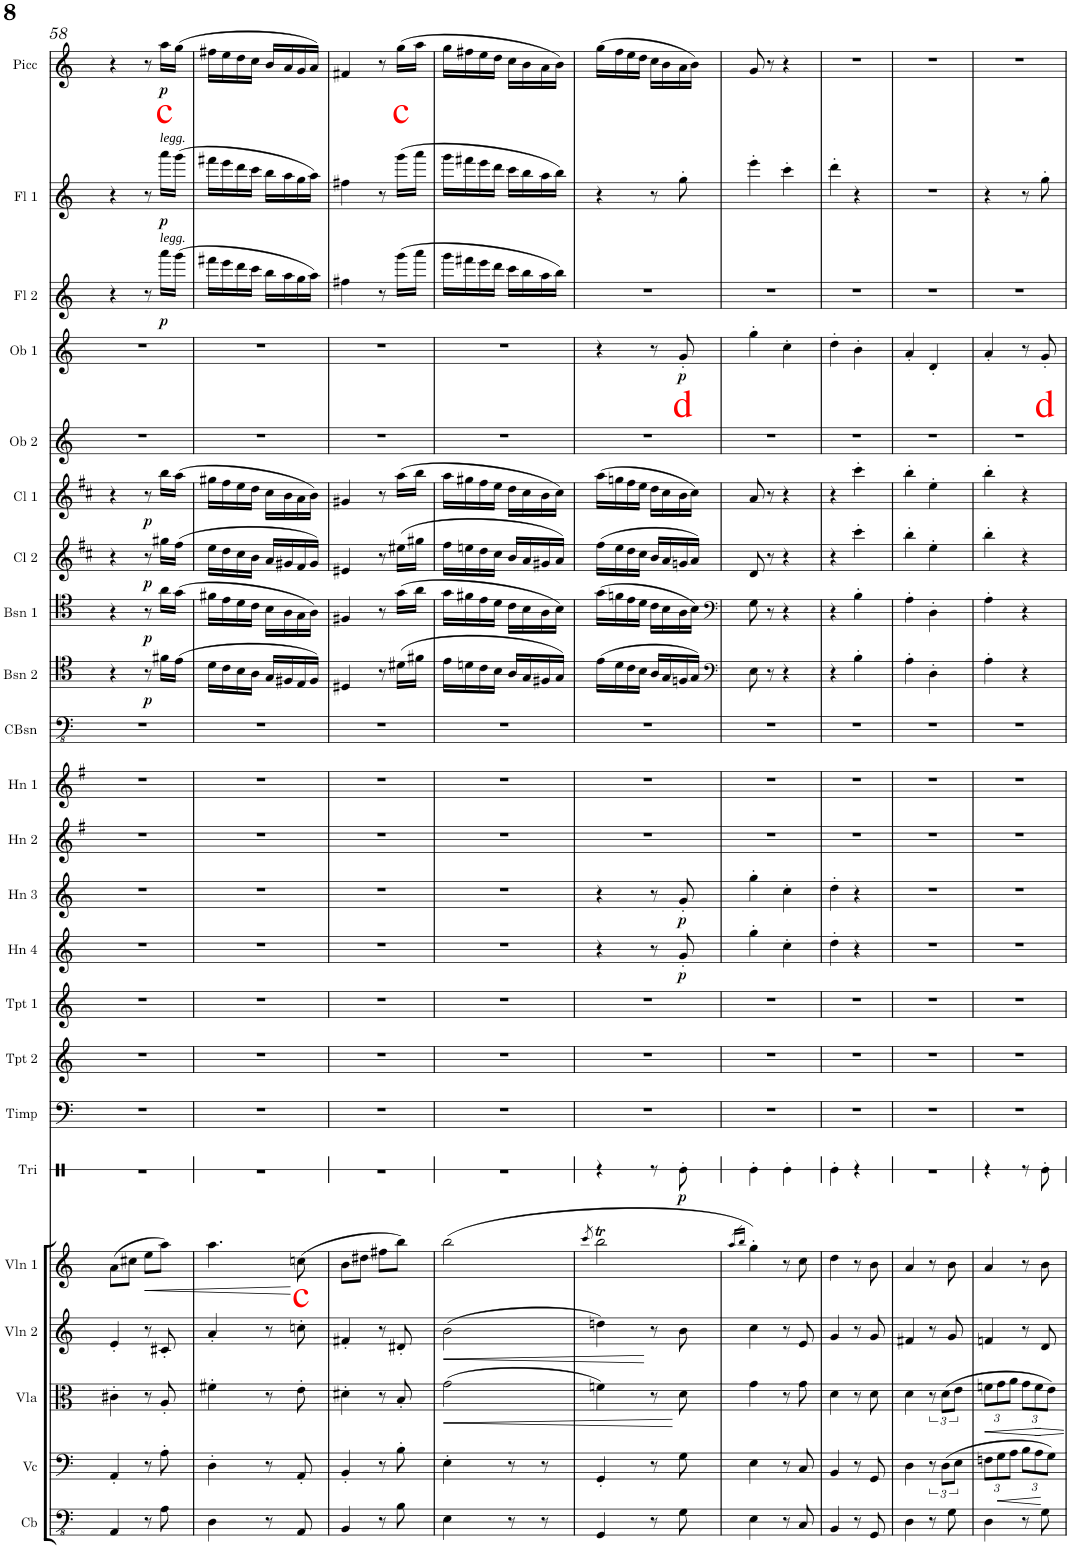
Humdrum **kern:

**kern	**kern	**dynam	**kern	**dynam	**kern	**dynam	**kern	**text	**dynam	**kern	**dynam	**kern	**kern	**kern	**kern	**dynam	**kern	**dynam	**kern	**kern	**kern	**kern	**dynam	**kern	**dynam	**kern	**dynam	**kern	**dynam	**kern	**kern	**text	**dynam	**kern	**dynam	**kern	**dynam	**kern	**text	**dynam
*part23	*part22	*part22	*part21	*part21	*part20	*part20	*part19	*part19	*part19	*part18	*part18	*part17	*part16	*part15	*part14	*part14	*part13	*part13	*part12	*part11	*part10	*part9	*part9	*part8	*part8	*part7	*part7	*part6	*part6	*part5	*part4	*part4	*part4	*part3	*part3	*part2	*part2	*part1	*part1	*part1
*staff23	*staff22	*staff22	*staff21	*staff21	*staff20	*staff20	*staff19	*staff19	*staff19	*staff18	*staff18	*staff17	*staff16	*staff15	*staff14	*staff14	*staff13	*staff13	*staff12	*staff11	*staff10	*staff9	*staff9	*staff8	*staff8	*staff7	*staff7	*staff6	*staff6	*staff5	*staff4	*staff4	*staff4	*staff3	*staff3	*staff2	*staff2	*staff1	*staff1	*staff1
*I"Contrabass	*I"Violoncello	*	*I"Viola	*	*I"Violin 2	*	*I"Violin 1	*	*	*I"Triangle	*	*I"Timpani	*I"C Trumpet 2	*I"C Trumpet 1	*I"C Horn 4	*	*I"C Horn 3	*	*I"F Horn 2	*I"F Horn 1	*I"Contrabassoon	*I"Bassoon 2	*	*I"Bassoon 1	*	*I"Bb Clarinet 2	*	*I"Bb Clarinet 1	*	*I"Oboe 2	*I"Oboe 1	*	*	*I"Flute 2	*	*I"Flute 1	*	*I"Piccolo	*	*
*I'Cb	*I'Vc	*	*I'Vla	*	*I'Vln 2	*	*I'Vln 1	*	*	*I'Tri	*	*I'Timp	*I'Tpt 2	*I'Tpt 1	*I'Hn 4	*	*I'Hn 3	*	*I'Hn 2	*I'Hn 1	*I'CBsn	*I'Bsn 2	*	*I'Bsn 1	*	*I'Cl 2	*	*I'Cl 1	*	*I'Ob 2	*I'Ob 1	*	*	*I'Fl 2	*	*I'Fl 1	*	*I'Picc	*	*
!!LO:PB:g=z
*clefFv4	*clefF4	*	*clefC3	*	*clefG2	*	*clefG2	*	*	*clefX	*	*clefF4	*clefG2	*clefG2	*clefG2	*	*clefG2	*	*clefG2	*clefG2	*clefFv4	*clefC4	*	*clefC4	*	*clefG2	*	*clefG2	*	*clefG2	*clefG2	*	*	*clefG2	*	*clefG2	*	*clefG2	*	*
*	*	*	*	*	*	*	*	*	*	*	*	*	*Trd1c2	*Trd1c2	*Trd7c12	*	*Trd7c12	*	*Trd4c7	*Trd4c7	*	*	*	*	*	*Trd1c2	*	*Trd1c2	*	*	*	*	*	*	*	*	*	*Trd-7c-12	*	*
*k[]	*k[]	*	*k[]	*	*k[]	*	*k[]	*	*	*k[]	*	*k[]	*k[]	*k[]	*k[]	*	*k[]	*	*k[f#]	*k[f#]	*k[]	*k[]	*	*k[]	*	*k[f#c#]	*	*k[f#c#]	*	*k[]	*k[]	*	*	*k[]	*	*k[]	*	*k[]	*	*
*M2/4	*M2/4	*	*M2/4	*	*M2/4	*	*M2/4	*	*	*M2/4	*	*M2/4	*M2/4	*M2/4	*M2/4	*	*M2/4	*	*M2/4	*M2/4	*M2/4	*M2/4	*	*M2/4	*	*M2/4	*	*M2/4	*	*M2/4	*M2/4	*	*	*M2/4	*	*M2/4	*	*M2/4	*	*
=58	=58	=58	=58	=58	=58	=58	=58	=58	=58	=58	=58	=58	=58	=58	=58	=58	=58	=58	=58	=58	=58	=58	=58	=58	=58	=58	=58	=58	=58	=58	=58	=58	=58	=58	=58	=58	=58	=58	=58	=58
4AAA/	4AA'/	.	4c#X'\	.	4e'/	.	(8a\L	.	.	2r	.	2r	2r	2r	2r	.	2r	.	2r	2r	2r	4r	.	4r	.	4r	.	4r	.	2r	2r	.	.	4r	.	4r	.	4r	.	.
.	.	.	.	.	.	.	8cc#X\J	.	.	.	.	.	.	.	.	.	.	.	.	.	.	.	.	.	.	.	.	.	.	.	.	.	.	.	.	.	.	.	.	.
!	!	!	!	!	!	!	!	!	!LO:HP:b	!	!	!	!	!	!	!	!	!	!	!	!	!	!LO:DY:b	!	!LO:DY:b	!	!LO:DY:b	!	!LO:DY:b	!	!	!	!	!	!	!	!	!	!	!
8r	8r	.	8r	.	8r	.	8ee\L	.	<	.	.	.	.	.	.	.	.	.	.	.	.	8r	p	8r	p	8r	p	8r	p	.	.	.	.	8r	.	8r	.	8r	.	.
!	!	!	!	!	!	!	!	!	!	!	!	!	!	!	!	!	!	!	!	!	!	!	!	!	!	!	!	!	!	!	!	!	!	!	!	!LO:TX:a:i:t=legg.	!	!	!	!
!	!	!	!	!	!	!	!	!	!	!	!	!	!	!	!	!	!	!	!	!	!	!	!	!	!	!	!	!	!	!	!	!	!	!LO:TX:a:i:t=legg.	!	!	!	!	!	!
!	!	!	!	!	!	!	!	!	!	!	!	!	!	!	!	!	!	!	!	!	!	!	!	!	!	!	!	!	!	!	!	!	!	!	!LO:DY:b	!	!LO:DY:b	!	!LO:LY:b:color=#FF0000	!LO:DY:b
8AA\	8A'\	.	8A'/	.	8c#X'/	.	8aa\J)	.	.	.	.	.	.	.	.	.	.	.	.	.	.	16f#X\LL	.	16a\LL	.	16gg#X\LL	.	16bb\LL	.	.	.	.	.	16aaa\LL	p	16aaa\LL	p	16aa\LL	c	p
.	.	.	.	.	.	.	.	.	.	.	.	.	.	.	.	.	.	.	.	.	.	(16e\JJ	.	(16g\JJ	.	(16ff#\JJ	.	(16aa\JJ	.	.	.	.	.	(16ggg\JJ	.	(16ggg\JJ	.	(16gg\JJ	.	.
=59	=59	=59	=59	=59	=59	=59	=59	=59	=59	=59	=59	=59	=59	=59	=59	=59	=59	=59	=59	=59	=59	=59	=59	=59	=59	=59	=59	=59	=59	=59	=59	=59	=59	=59	=59	=59	=59	=59	=59	=59
4DD\	4D'\	.	4f#X'\	.	4a'/	.	4.aa\	.	.	2r	.	2r	2r	2r	2r	.	2r	.	2r	2r	2r	16d\LL	.	16f#X\LL	.	16ee\LL	.	16gg#X\LL	.	2r	2r	.	.	16fff#X\LL	.	16fff#X\LL	.	16ff#X\LL	.	.
.	.	.	.	.	.	.	.	.	.	.	.	.	.	.	.	.	.	.	.	.	.	16c\	.	16e\	.	16dd\	.	16ff#\	.	.	.	.	.	16eee\	.	16eee\	.	16ee\	.	.
.	.	.	.	.	.	.	.	.	.	.	.	.	.	.	.	.	.	.	.	.	.	16B\	.	16d\	.	16cc#\	.	16ee\	.	.	.	.	.	16ddd\	.	16ddd\	.	16dd\	.	.
.	.	.	.	.	.	.	.	.	.	.	.	.	.	.	.	.	.	.	.	.	.	16A\JJ	.	16c\JJ	.	16b\JJ	.	16dd\JJ	.	.	.	.	.	16ccc\JJ	.	16ccc\JJ	.	16cc\JJ	.	.
8r	8r	.	8r	.	8r	.	.	.	.	.	.	.	.	.	.	.	.	.	.	.	.	16G/LL	.	16B\LL	.	16a/LL	.	16cc#\LL	.	.	.	.	.	16bb\LL	.	16bb\LL	.	16b/LL	.	.
.	.	.	.	.	.	.	.	.	.	.	.	.	.	.	.	.	.	.	.	.	.	16F#X/	.	16A\	.	16g#X/	.	16b\	.	.	.	.	.	16aa\	.	16aa\	.	16a/	.	.
!	!	!	!	!	!	!	!	!LO:LY:b:color=#FF0000	!	!	!	!	!	!	!	!	!	!	!	!	!	!	!	!	!	!	!	!	!	!	!	!	!	!	!	!	!	!	!	!
8AAA/	8AA'/	.	8e'\	.	8ccn'\	.	(8ccn\	c	[	.	.	.	.	.	.	.	.	.	.	.	.	16E/	.	16G\	.	16f#/	.	16a\	.	.	.	.	.	16gg\	.	16gg\	.	16g/	.	.
.	.	.	.	.	.	.	.	.	.	.	.	.	.	.	.	.	.	.	.	.	.	16F#/JJ)	.	16A\JJ)	.	16g#/JJ)	.	16b\JJ)	.	.	.	.	.	16aa\JJ)	.	16aa\JJ)	.	16a/JJ)	.	.
=60	=60	=60	=60	=60	=60	=60	=60	=60	=60	=60	=60	=60	=60	=60	=60	=60	=60	=60	=60	=60	=60	=60	=60	=60	=60	=60	=60	=60	=60	=60	=60	=60	=60	=60	=60	=60	=60	=60	=60	=60
4BBB/	4BB'/	.	4d#X'\	.	4f#X'/	.	8b\L	.	.	2r	.	2r	2r	2r	2r	.	2r	.	2r	2r	2r	4D#X/	.	4F#X/	.	4e#X/	.	4g#X/	.	2r	2r	.	.	4ff#X\	.	4ff#X\	.	4f#X/	.	.
.	.	.	.	.	.	.	8dd#X\J	.	.	.	.	.	.	.	.	.	.	.	.	.	.	.	.	.	.	.	.	.	.	.	.	.	.	.	.	.	.	.	.	.
8r	8r	.	8r	.	8r	.	8ff#X\L	.	.	.	.	.	.	.	.	.	.	.	.	.	.	8r	.	8r	.	8r	.	8r	.	.	.	.	.	8r	.	8r	.	8r	.	.
!	!	!	!	!	!	!	!	!	!	!	!	!	!	!	!	!	!	!	!	!	!	!	!	!	!	!	!	!	!	!	!	!	!	!	!	!	!	!	!LO:LY:b:color=#FF0000	!
8BB\	8B'\	.	8B'/	.	8d#X'/	.	8bb\J)	.	.	.	.	.	.	.	.	.	.	.	.	.	.	(16d#X\LL	.	(16g\LL	.	(16ee#X\LL	.	(16aa\LL	.	.	.	.	.	(16ggg\LL	.	(16ggg\LL	.	(16gg\LL	c	.
.	.	.	.	.	.	.	.	.	.	.	.	.	.	.	.	.	.	.	.	.	.	16f#X\JJ	.	16a\JJ	.	16gg#X\JJ	.	16bb\JJ	.	.	.	.	.	16aaa\JJ	.	16aaa\JJ	.	16aa\JJ	.	.
=61	=61	=61	=61	=61	=61	=61	=61	=61	=61	=61	=61	=61	=61	=61	=61	=61	=61	=61	=61	=61	=61	=61	=61	=61	=61	=61	=61	=61	=61	=61	=61	=61	=61	=61	=61	=61	=61	=61	=61	=61
!	!	!	!	!LO:HP:b	!	!LO:HP:b	!	!	!	!	!	!	!	!	!	!	!	!	!	!	!	!	!	!	!	!	!	!	!	!	!	!	!	!	!	!	!	!	!	!
4EE\	4E'\	.	(2g\	<	(2b\	<	(2bb\	.	.	2r	.	2r	2r	2r	2r	.	2r	.	2r	2r	2r	16e\LL	.	16g\LL	.	16ff#\LL	.	16aa\LL	.	2r	2r	.	.	16ggg\LL	.	16ggg\LL	.	16gg\LL	.	.
.	.	.	.	.	.	.	.	.	.	.	.	.	.	.	.	.	.	.	.	.	.	16dn\	.	16f#X\	.	16een\	.	16gg#X\	.	.	.	.	.	16fff#X\	.	16fff#X\	.	16ff#X\	.	.
.	.	.	.	.	.	.	.	.	.	.	.	.	.	.	.	.	.	.	.	.	.	16c\	.	16e\	.	16dd\	.	16ff#\	.	.	.	.	.	16eee\	.	16eee\	.	16ee\	.	.
.	.	.	.	.	.	.	.	.	.	.	.	.	.	.	.	.	.	.	.	.	.	16B\JJ	.	16d\JJ	.	16cc#\JJ	.	16ee\JJ	.	.	.	.	.	16ddd\JJ	.	16ddd\JJ	.	16dd\JJ	.	.
8r	8r	.	.	.	.	.	.	.	.	.	.	.	.	.	.	.	.	.	.	.	.	16A/LL	.	16c\LL	.	16b/LL	.	16dd\LL	.	.	.	.	.	16ccc\LL	.	16ccc\LL	.	16cc\LL	.	.
.	.	.	.	.	.	.	.	.	.	.	.	.	.	.	.	.	.	.	.	.	.	16G/	.	16B\	.	16a/	.	16cc#\	.	.	.	.	.	16bb\	.	16bb\	.	16b\	.	.
8r	8r	.	.	.	.	.	.	.	.	.	.	.	.	.	.	.	.	.	.	.	.	16F#X/	.	16A\	.	16g#X/	.	16b\	.	.	.	.	.	16aa\	.	16aa\	.	16a\	.	.
.	.	.	.	.	.	.	.	.	.	.	.	.	.	.	.	.	.	.	.	.	.	16G/JJ)	.	16B\JJ)	.	16a/JJ)	.	16cc#\JJ)	.	.	.	.	.	16bb\JJ)	.	16bb\JJ)	.	16b\JJ)	.	.
=62	=62	=62	=62	=62	=62	=62	=62	=62	=62	=62	=62	=62	=62	=62	=62	=62	=62	=62	=62	=62	=62	=62	=62	=62	=62	=62	=62	=62	=62	=62	=62	=62	=62	=62	=62	=62	=62	=62	=62	=62
.	.	.	.	.	.	.	8qccc/	.	.	.	.	.	.	.	.	.	.	.	.	.	.	.	.	.	.	.	.	.	.	.	.	.	.	.	.	.	.	.	.	.
4GGG/	4GG'/	.	4fn\)	.	4ddn\)	.	2bb>\	.	.	4r	.	2r	2r	2r	4r	.	4r	.	2r	2r	2r	(16e\LL	.	(16g\LL	.	(16ff#\LL	.	(16aa\LL	.	2r	4r	.	.	2r	.	4r	.	(16gg\LL	.	.
.	.	.	.	.	.	.	.	.	.	.	.	.	.	.	.	.	.	.	.	.	.	16d\	.	16fn\	.	16ee\	.	16ggn\	.	.	.	.	.	.	.	.	.	16ff\	.	.
.	.	.	.	.	.	.	.	.	.	.	.	.	.	.	.	.	.	.	.	.	.	16c\	.	16e\	.	16dd\	.	16ff#\	.	.	.	.	.	.	.	.	.	16ee\	.	.
.	.	.	.	.	.	.	.	.	.	.	.	.	.	.	.	.	.	.	.	.	.	16B\JJ	.	16d\JJ	.	16cc#\JJ	.	16ee\JJ	.	.	.	.	.	.	.	.	.	16dd\JJ	.	.
8r	8r	.	8r	.	8r	[	.	.	.	8r	.	.	.	.	8r	.	8r	.	.	.	.	16A/LL	.	16c\LL	.	16b/LL	.	16dd\LL	.	.	8r	.	.	.	.	8r	.	16cc\LL	.	.
.	.	.	.	.	.	.	.	.	.	.	.	.	.	.	.	.	.	.	.	.	.	16G/	.	16B\	.	16a/	.	16cc#\	.	.	.	.	.	.	.	.	.	16b\	.	.
!	!	!	!	!	!	!	!	!	!	!	!LO:DY:b	!	!	!	!	!LO:DY:b	!	!LO:DY:b	!	!	!	!	!	!	!	!	!	!	!	!	!	!LO:LY:b:color=#FF0000	!LO:DY:b	!	!	!	!	!	!	!
8GG\	8G\	.	8d\	[	8b\	.	.	.	.	8Re'\	p	.	.	.	8g'/	p	8g'/	p	.	.	.	16Fn/	.	16A\	.	16gn/	.	16b\	.	.	8g'/	d	p	.	.	8gg'\	.	16a\	.	.
.	.	.	.	.	.	.	.	.	.	.	.	.	.	.	.	.	.	.	.	.	.	16G/JJ)	.	16B\JJ)	.	16a/JJ)	.	16cc#\JJ)	.	.	.	.	.	.	.	.	.	16b\JJ)	.	.
=63	=63	=63	=63	=63	=63	=63	=63	=63	=63	=63	=63	=63	=63	=63	=63	=63	=63	=63	=63	=63	=63	=63	=63	=63	=63	=63	=63	=63	=63	=63	=63	=63	=63	=63	=63	=63	=63	=63	=63	=63
.	.	.	.	.	.	.	16qaa/LL	.	.	.	.	.	.	.	.	.	.	.	.	.	.	.	.	.	.	.	.	.	.	.	.	.	.	.	.	.	.	.	.	.
.	.	.	.	.	.	.	16qbb/JJ	.	.	.	.	.	.	.	.	.	.	.	.	.	.	.	.	.	.	.	.	.	.	.	.	.	.	.	.	.	.	.	.	.
*	*	*	*	*	*	*	*	*	*	*	*	*	*	*	*	*	*	*	*	*	*	*clefF4	*	*clefF4	*	*	*	*	*	*	*	*	*	*	*	*	*	*	*	*
4EE\	4E\	.	4g\	.	4cc\	.	4gg'\)	.	.	4Re'\	.	2r	2r	2r	4gg'\	.	4gg'\	.	2r	2r	2r	8E\	.	8G\	.	8d/	.	8a/	.	2r	4gg'\	.	.	2r	.	4eee'\	.	8g/	.	.
.	.	.	.	.	.	.	.	.	.	.	.	.	.	.	.	.	.	.	.	.	.	8r	.	8r	.	8r	.	8r	.	.	.	.	.	.	.	.	.	8r	.	.
8r	8r	.	8r	.	8r	.	8r	.	.	4Re'\	.	.	.	.	4cc'\	.	4cc'\	.	.	.	.	4r	.	4r	.	4r	.	4r	.	.	4cc'\	.	.	.	.	4ccc'\	.	4r	.	.
8CC/	8C/	.	8g\	.	8e/	.	8cc\	.	.	.	.	.	.	.	.	.	.	.	.	.	.	.	.	.	.	.	.	.	.	.	.	.	.	.	.	.	.	.	.	.
=64	=64	=64	=64	=64	=64	=64	=64	=64	=64	=64	=64	=64	=64	=64	=64	=64	=64	=64	=64	=64	=64	=64	=64	=64	=64	=64	=64	=64	=64	=64	=64	=64	=64	=64	=64	=64	=64	=64	=64	=64
4BBB/	4BB/	.	4d\	.	4g/	.	4dd\	.	.	4Re'\	.	2r	2r	2r	4dd'\	.	4dd'\	.	2r	2r	2r	4r	.	4r	.	4r	.	4r	.	2r	4dd'\	.	.	2r	.	4ddd'\	.	2r	.	.
8r	8r	.	8r	.	8r	.	8r	.	.	4r	.	.	.	.	4r	.	4r	.	.	.	.	4B'\	.	4B'\	.	4ccc#'\	.	4ccc#'\	.	.	4b'\	.	.	.	.	4r	.	.	.	.
8GGG/	8GG/	.	8d\	.	8g/	.	8b\	.	.	.	.	.	.	.	.	.	.	.	.	.	.	.	.	.	.	.	.	.	.	.	.	.	.	.	.	.	.	.	.	.
=65	=65	=65	=65	=65	=65	=65	=65	=65	=65	=65	=65	=65	=65	=65	=65	=65	=65	=65	=65	=65	=65	=65	=65	=65	=65	=65	=65	=65	=65	=65	=65	=65	=65	=65	=65	=65	=65	=65	=65	=65
4DD\	4D\	.	4d\	.	4f#X/	.	4a/	.	.	2r	.	2r	2r	2r	2r	.	2r	.	2r	2r	2r	4A'\	.	4A'\	.	4bb'\	.	4bb'\	.	2r	4a'/	.	.	2r	.	2r	.	2r	.	.
8r	12r	.	12r	.	8r	.	8r	.	.	.	.	.	.	.	.	.	.	.	.	.	.	4D'\	.	4D'\	.	4ee'\	.	4ee'\	.	.	4d'/	.	.	.	.	.	.	.	.	.
.	(12D\L	.	(12d\L	.	.	.	.	.	.	.	.	.	.	.	.	.	.	.	.	.	.	.	.	.	.	.	.	.	.	.	.	.	.	.	.	.	.	.	.	.
8GG\	.	.	.	.	8g/	.	8b\	.	.	.	.	.	.	.	.	.	.	.	.	.	.	.	.	.	.	.	.	.	.	.	.	.	.	.	.	.	.	.	.	.
.	12E\J	.	12e\J	.	.	.	.	.	.	.	.	.	.	.	.	.	.	.	.	.	.	.	.	.	.	.	.	.	.	.	.	.	.	.	.	.	.	.	.	.
=66	=66	=66	=66	=66	=66	=66	=66	=66	=66	=66	=66	=66	=66	=66	=66	=66	=66	=66	=66	=66	=66	=66	=66	=66	=66	=66	=66	=66	=66	=66	=66	=66	=66	=66	=66	=66	=66	=66	=66	=66
*	*Xbrackettup	*	*Xbrackettup	*	*	*	*	*	*	*	*	*	*	*	*	*	*	*	*	*	*	*	*	*	*	*	*	*	*	*	*	*	*	*	*	*	*	*	*	*
!	!	!	!	!LO:HP:b	!	!	!	!	!	!	!	!	!	!	!	!	!	!	!	!	!	!	!	!	!	!	!	!	!	!	!	!	!	!	!	!	!	!	!	!
4DD\	12Fn\L	.	12fn\L	<	4fn/	.	4a/	.	.	4r	.	2r	2r	2r	2r	.	2r	.	2r	2r	2r	4A'\	.	4A'\	.	4bb'\	.	4bb'\	.	2r	4a'/	.	.	2r	.	4r	.	2r	.	.
!	!	!LO:HP:b	!	!	!	!	!	!	!	!	!	!	!	!	!	!	!	!	!	!	!	!	!	!	!	!	!	!	!	!	!	!	!	!	!	!	!	!	!	!
.	12G\	<	12g\	.	.	.	.	.	.	.	.	.	.	.	.	.	.	.	.	.	.	.	.	.	.	.	.	.	.	.	.	.	.	.	.	.	.	.	.	.
.	12A\J	.	12a\J	.	.	.	.	.	.	.	.	.	.	.	.	.	.	.	.	.	.	.	.	.	.	.	.	.	.	.	.	.	.	.	.	.	.	.	.	.
8r	12B\L	.	12g\L	.	8r	.	8r	.	.	8r	.	.	.	.	.	.	.	.	.	.	.	4r	.	4r	.	4r	.	4r	.	.	8r	.	.	.	.	8r	.	.	.	.
.	12A\	.	12f\	.	.	.	.	.	.	.	.	.	.	.	.	.	.	.	.	.	.	.	.	.	.	.	.	.	.	.	.	.	.	.	.	.	.	.	.	.
!	!	!	!	!	!	!	!	!	!	!	!	!	!	!	!	!	!	!	!	!	!	!	!	!	!	!	!	!	!	!	!	!LO:LY:b:color=#FF0000	!	!	!	!	!	!	!	!
8GG\	.	.	.	.	8d/	.	8b\	.	.	8Re'\	.	.	.	.	.	.	.	.	.	.	.	.	.	.	.	.	.	.	.	.	8g'/	d	.	.	.	8gg'\	.	.	.	.
.	12G\J)	[	12e\J)	[	.	.	.	.	.	.	.	.	.	.	.	.	.	.	.	.	.	.	.	.	.	.	.	.	.	.	.	.	.	.	.	.	.	.	.	.
=	=	=	=	=	=	=	=	=	=	=	=	=	=	=	=	=	=	=	=	=	=	=	=	=	=	=	=	=	=	=	=	=	=	=	=	=	=	=	=	=
*-	*-	*-	*-	*-	*-	*-	*-	*-	*-	*-	*-	*-	*-	*-	*-	*-	*-	*-	*-	*-	*-	*-	*-	*-	*-	*-	*-	*-	*-	*-	*-	*-	*-	*-	*-	*-	*-	*-	*-	*-
